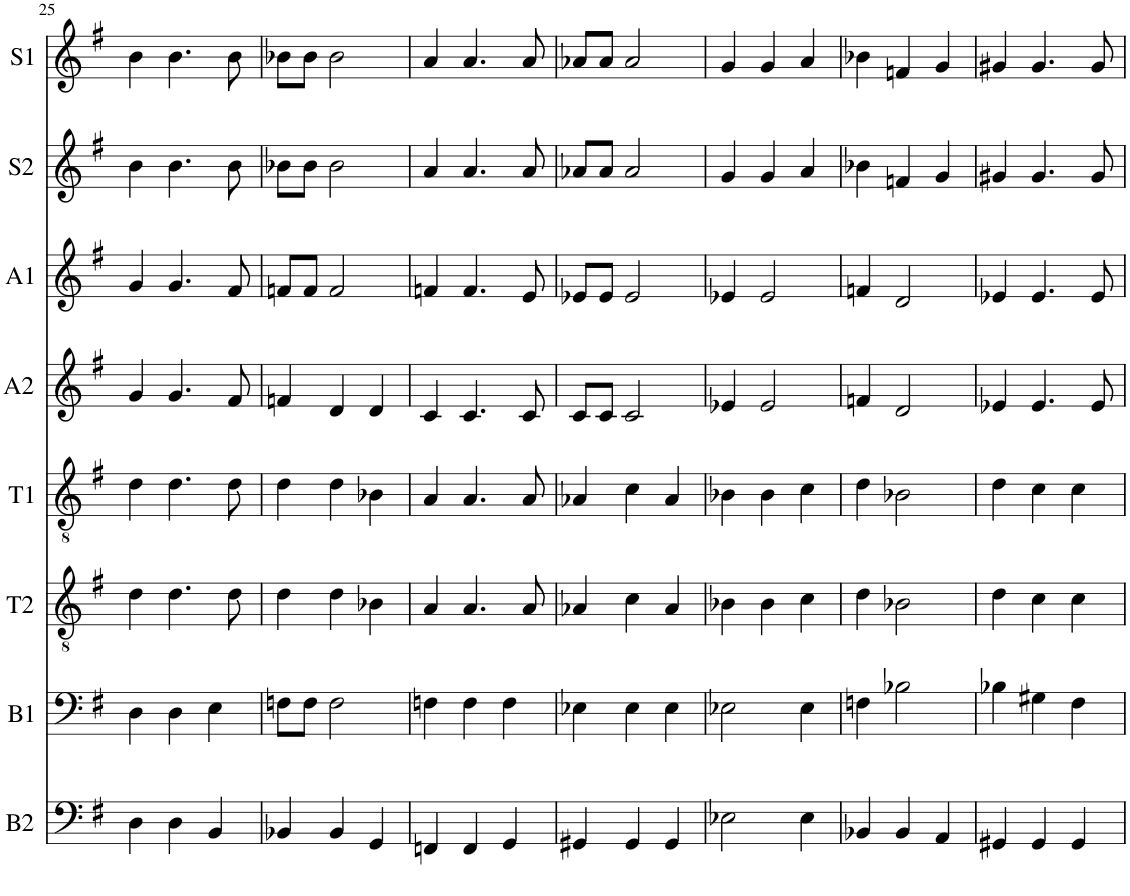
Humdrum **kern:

**kern	**kern	**kern	**kern	**kern	**kern	**kern	**kern
*part8	*part7	*part6	*part5	*part4	*part3	*part2	*part1
*staff8	*staff7	*staff6	*staff5	*staff4	*staff3	*staff2	*staff1
*I"Bass 2	*I"Bass 1	*I"Tenor 2	*I"Tenor 1	*I"Alto 2	*I"Alto 1	*I"Sop.2	*I"Sop 1
*I'B2	*I'B1	*I'T2	*I'T1	*I'A2	*I'A1	*I'S2	*I'S1
!!LO:PB:g=z
*clefF4	*clefF4	*clefGv2	*clefGv2	*clefG2	*clefG2	*clefG2	*clefG2
*k[f#]	*k[f#]	*k[f#]	*k[f#]	*k[f#]	*k[f#]	*k[f#]	*k[f#]
*M3/4	*M3/4	*M3/4	*M3/4	*M3/4	*M3/4	*M3/4	*M3/4
=25	=25	=25	=25	=25	=25	=25	=25
4D\	4D\	4d\	4d\	4g/	4g/	4b\	4b\
4D\	4D\	4.d\	4.d\	4.g/	4.g/	4.b\	4.b\
4BB/	4E\	.	.	.	.	.	.
.	.	8d\	8d\	8f#/	8f#/	8b\	8b\
=26	=26	=26	=26	=26	=26	=26	=26
4BB-X/	8Fn\L	4d\	4d\	4fn/	8fn/L	8b-X\L	8b-X\L
.	8F\J	.	.	.	8f/J	8b-\J	8b-\J
4BB-/	2F\	4d\	4d\	4d/	2f/	2b-\	2b-\
4GG/	.	4B-X\	4B-X\	4d/	.	.	.
=27	=27	=27	=27	=27	=27	=27	=27
4FFn/	4Fn\	4A/	4A/	4c/	4fn/	4a/	4a/
4FF/	4F\	4.A/	4.A/	4.c/	4.f/	4.a/	4.a/
4GG/	4F\	.	.	.	.	.	.
.	.	8A/	8A/	8c/	8e/	8a/	8a/
=28	=28	=28	=28	=28	=28	=28	=28
4GG#X/	4E-X\	4A-X/	4A-X/	8c/L	8e-X/L	8a-X/L	8a-X/L
.	.	.	.	8c/J	8e-/J	8a-/J	8a-/J
4GG#/	4E-\	4c\	4c\	2c/	2e-/	2a-/	2a-/
4GG#/	4E-\	4A-/	4A-/	.	.	.	.
=29	=29	=29	=29	=29	=29	=29	=29
2E-X\	2E-X\	4B-X\	4B-X\	4e-X/	4e-X/	4g/	4g/
.	.	4B-\	4B-\	2e-/	2e-/	4g/	4g/
4E-\	4E-\	4c\	4c\	.	.	4a/	4a/
=30	=30	=30	=30	=30	=30	=30	=30
4BB-X/	4Fn\	4d\	4d\	4fn/	4fn/	4b-X\	4b-X\
4BB-/	2B-X\	2B-X\	2B-X\	2d/	2d/	4fn/	4fn/
4AA/	.	.	.	.	.	4g/	4g/
=31	=31	=31	=31	=31	=31	=31	=31
4GG#X/	4B-X\	4d\	4d\	4e-X/	4e-X/	4g#X/	4g#X/
4GG#/	4G#X\	4c\	4c\	4.e-/	4.e-/	4.g#/	4.g#/
4GG#/	4F#\	4c\	4c\	.	.	.	.
.	.	.	.	8e-/	8e-/	8g#/	8g#/
=	=	=	=	=	=	=	=
*-	*-	*-	*-	*-	*-	*-	*-
